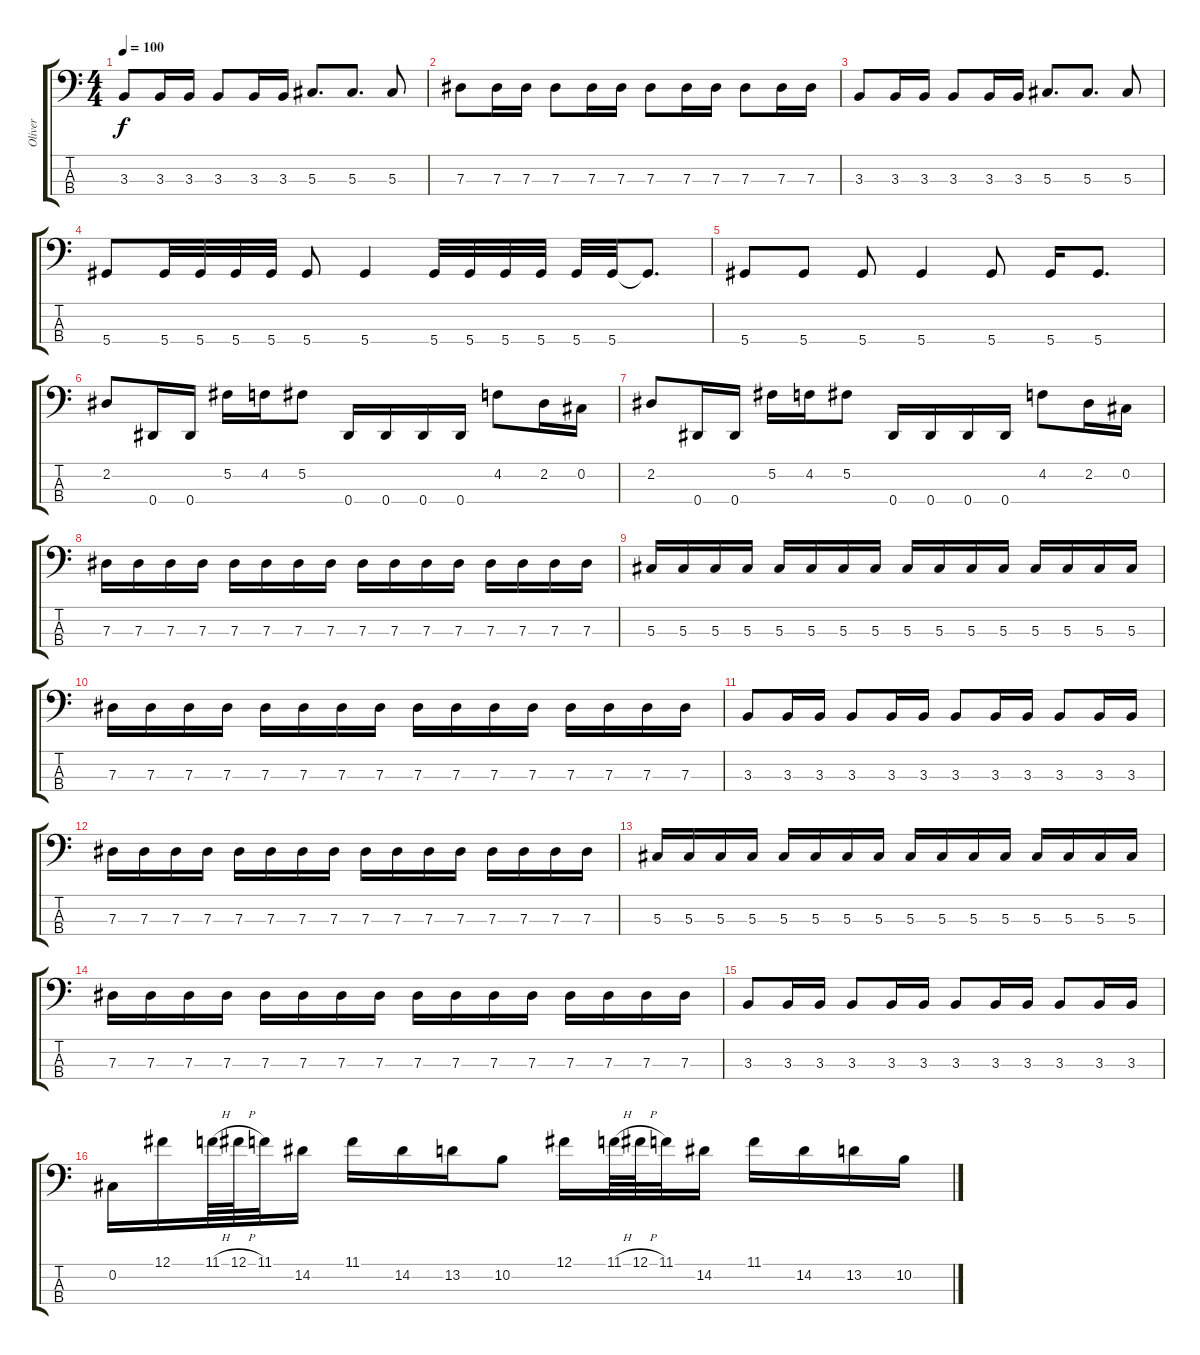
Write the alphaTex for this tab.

\track ("Oliver" "Oliver") {instrument electricbasspick}
\staff {score tabs}
\tuning (Gb2 Db2 Ab1 Eb1) {hide}
\ts (4 4)
\tempo 100
\clef f4
\ks c
3.3.8{dy f} 3.3.16 3.3.16 3.3.8 3.3.16 3.3.16 5.3.8{d} 5.3.8{d} 5.3.8 |
7.3.8 7.3.16 7.3.16 7.3.8 7.3.16 7.3.16 7.3.8 7.3.16 7.3.16 7.3.8 7.3.16 7.3.16 |
3.3.8 3.3.16 3.3.16 3.3.8 3.3.16 3.3.16 5.3.8{d} 5.3.8{d} 5.3.8 |
5.4.8 5.4.32 5.4.32 5.4.32 5.4.32 5.4.8 5.4.4 5.4.32 5.4.32 5.4.32 5.4.32 5.4.32 5.4.32 5.4{t}.8{d} |
5.4.8 5.4.8 5.4.8 5.4.4 5.4.8 5.4.16 5.4.8{d} |
2.2.8 0.4.16 0.4.16 5.2.16 4.2.16 5.2.8 0.4.16 0.4.16 0.4.16 0.4.16 4.2.8 2.2.16 0.2.16 |
2.2.8 0.4.16 0.4.16 5.2.16 4.2.16 5.2.8 0.4.16 0.4.16 0.4.16 0.4.16 4.2.8 2.2.16 0.2.16 |
7.3.16 7.3.16 7.3.16 7.3.16 7.3.16 7.3.16 7.3.16 7.3.16 7.3.16 7.3.16 7.3.16 7.3.16 7.3.16 7.3.16 7.3.16 7.3.16 |
5.3.16 5.3.16 5.3.16 5.3.16 5.3.16 5.3.16 5.3.16 5.3.16 5.3.16 5.3.16 5.3.16 5.3.16 5.3.16 5.3.16 5.3.16 5.3.16 |
7.3.16 7.3.16 7.3.16 7.3.16 7.3.16 7.3.16 7.3.16 7.3.16 7.3.16 7.3.16 7.3.16 7.3.16 7.3.16 7.3.16 7.3.16 7.3.16 |
3.3.8 3.3.16 3.3.16 3.3.8 3.3.16 3.3.16 3.3.8 3.3.16 3.3.16 3.3.8 3.3.16 3.3.16 |
7.3.16 7.3.16 7.3.16 7.3.16 7.3.16 7.3.16 7.3.16 7.3.16 7.3.16 7.3.16 7.3.16 7.3.16 7.3.16 7.3.16 7.3.16 7.3.16 |
5.3.16 5.3.16 5.3.16 5.3.16 5.3.16 5.3.16 5.3.16 5.3.16 5.3.16 5.3.16 5.3.16 5.3.16 5.3.16 5.3.16 5.3.16 5.3.16 |
7.3.16 7.3.16 7.3.16 7.3.16 7.3.16 7.3.16 7.3.16 7.3.16 7.3.16 7.3.16 7.3.16 7.3.16 7.3.16 7.3.16 7.3.16 7.3.16 |
3.3.8 3.3.16 3.3.16 3.3.8 3.3.16 3.3.16 3.3.8 3.3.16 3.3.16 3.3.8 3.3.16 3.3.16 |
0.2.16 12.1.16 11.1{h}.64 12.1{h}.64 11.1.32 14.2.16 11.1.16 14.2.16 13.2.16 10.2.8 12.1.16 11.1{h}.64 12.1{h}.64 11.1.32 14.2.16 11.1.16 14.2.16 13.2.16 10.2.16
